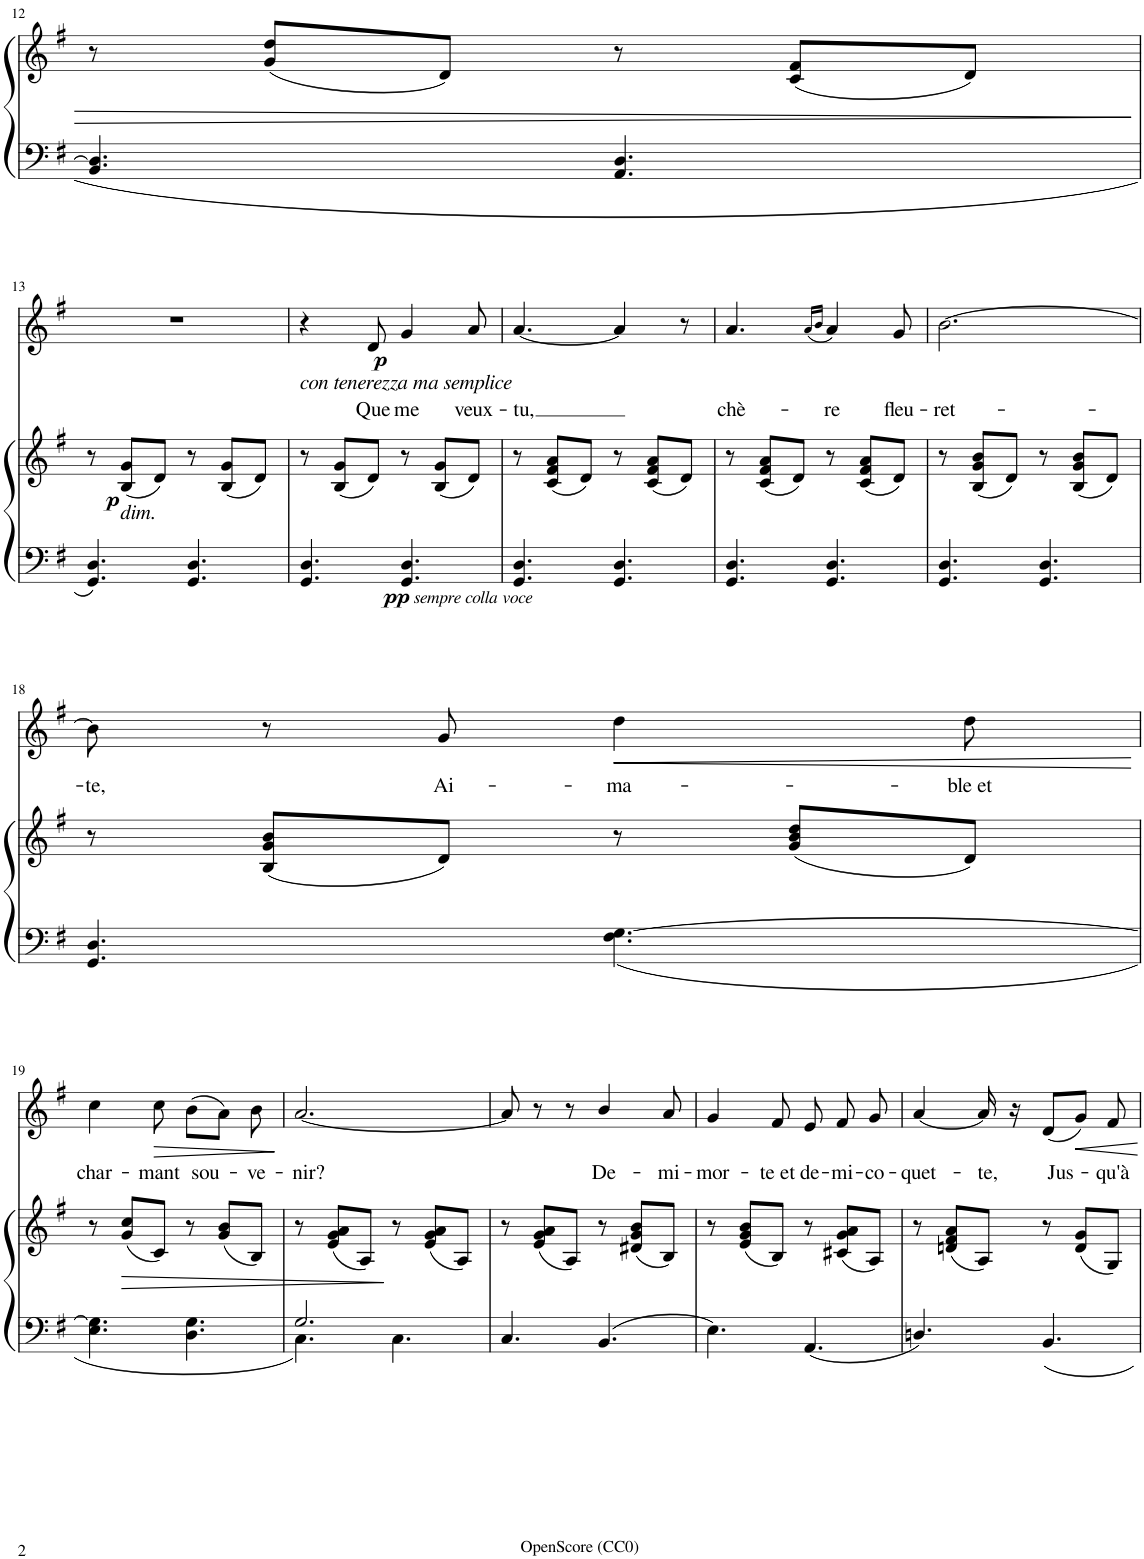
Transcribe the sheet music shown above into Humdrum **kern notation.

**kern	**kern	**dynam	**kern	**text	**dynam
*part2	*part2	*part2	*part1	*part1	*part1
*staff3	*staff2	*staff2/3	*staff1	*staff1	*staff1
*I"Piano	*	*	*I"Voice	*	*
*I'Pno	*	*	*	*	*
!!LO:PB:g=z
*clefF4	*clefG2	*	*clefG2	*	*
*k[f#]	*k[f#]	*	*k[f#]	*	*
*M6/8	*M6/8	*	*M6/8	*	*
=12	=12	=12	=12	=12	=12
4.BB/ 4.D/]	8r	.	2.r	.	.
.	(8g/ 8dd/L	.	.	.	.
.	8d/J)	.	.	.	.
4.AA/ 4.D/	8r	.	.	.	.
.	(8c/ 8f#/L	.	.	.	.
.	8d/J)	.	.	.	.
!!LO:LB:g=z
=13	=13	=13	=13	=13	=13
!	!	!LO:DY:b	!	!	!
4.GG/ 4.D/	8r	p	2.r	.	.
!	!LO:TX:b:i:t=dim.	!	!	!	!
.	(8B/ 8g/L	.	.	.	.
.	8d/J)	.	.	.	.
4.GG/ 4.D/	8r	.	.	.	.
.	(8B/ 8g/L	.	.	.	.
.	8d/J)	.	.	.	.
=14	=14	=14	=14	=14	=14
!	!	!	!LO:TX:b:i:t=con tenerezza ma semplice	!	!
4.GG/ 4.D/	8r	.	4r	.	.
.	(8B/ 8g/L	.	.	.	.
!	!	!	!	!LO:LY:b	!LO:DY:b
.	8d/J)	.	8d/	Que	p
!	!	!LO:DY:b=2	!	!LO:LY:b	!
!	!	!LO:DY:n=1:b=2	!	!	!
4.GG/ 4.D/	8r	pp other-dynamics	4g/	me	.
.	(8B/ 8g/L	.	.	.	.
!	!	!	!	!LO:LY:b	!
.	8d/J)	.	8a/	veux-	.
=15	=15	=15	=15	=15	=15
!	!	!	!	!LO:LY:b	!
4.GG/ 4.D/	8r	.	[4.a/	-tu,	.
.	(8c/ 8f#/ 8a/L	.	.	.	.
.	8d/J)	.	.	.	.
4.GG/ 4.D/	8r	.	4a/]	.	.
.	(8c/ 8f#/ 8a/L	.	.	.	.
.	8d/J)	.	8r	.	.
=16	=16	=16	=16	=16	=16
!	!	!	!	!LO:LY:b	!
4.GG/ 4.D/	8r	.	4.a/	chè-	.
.	(8c/ 8f#/ 8a/L	.	.	.	.
.	8d/J)	.	.	.	.
.	.	.	(16qa/LL	.	.
.	.	.	16qb/JJ	.	.
!	!	!	!	!LO:LY:b	!
4.GG/ 4.D/	8r	.	4a/)	-re	.
.	(8c/ 8f#/ 8a/L	.	.	.	.
!	!	!	!	!LO:LY:b	!
.	8d/J)	.	8g/	fleu-	.
=17	=17	=17	=17	=17	=17
!	!	!	!	!LO:LY:b	!
4.GG/ 4.D/	8r	.	[2.b\	-ret-	.
.	(8B/ 8g/ 8b/L	.	.	.	.
.	8d/J)	.	.	.	.
4.GG/ 4.D/	8r	.	.	.	.
.	(8B/ 8g/ 8b/L	.	.	.	.
.	8d/J)	.	.	.	.
!!LO:LB:g=z
=18	=18	=18	=18	=18	=18
!	!	!	!	!LO:LY:b	!
4.GG/ 4.D/	8r	.	8b\]	-te,	.
.	(8B/ 8g/ 8b/L	.	8r	.	.
!	!	!	!	!LO:LY:b	!
.	8d/J)	.	8g/	Ai-	.
!	!	!	!	!LO:LY:b	!LO:HP:b
4.F#\ [4.G\	8r	.	4dd\	-ma-	<
.	(8g/ 8b/ 8dd/L	.	.	.	.
!	!	!	!	!LO:LY:b	!
.	8d/J)	.	8dd\	-ble et	.
.	.	.	.	.	[
!!LO:LB:g=z
=19	=19	=19	=19	=19	=19
!	!	!	!	!LO:LY:b	!
4.E\ 4.G\]	8r	.	4cc\	char-	.
!	!	!LO:HP:b	!	!	!
.	(8g/ 8cc/L	>	.	.	.
!	!	!	!	!LO:LY:b	!LO:HP:b
.	8c/J)	.	8cc\	-mant	>
!	!	!	!	!LO:LY:b	!
4.D\ 4.G\	8r	.	(8b\L	sou-	.
.	(8g/ 8b/L	.	8a\J)	.	.
!	!	!	!	!LO:LY:b	!
.	8B/J)	.	8b\	-ve-	.
.	.	.	.	.	]
=20	=20	=20	=20	=20	=20
*^	*	*	*	*	*
!	!	!	!	!	!LO:LY:b	!
2.G/	4.C\	8r	.	[2.a/	-nir?	.
.	.	(8e/ 8g/ 8a/L	.	.	.	.
.	.	8A/J)	.	.	.	.
.	4.C\	8r	]	.	.	.
.	.	(8e/ 8g/ 8a/L	.	.	.	.
.	.	8A/J)	.	.	.	.
*v	*v	*	*	*	*	*
=21	=21	=21	=21	=21	=21
4.C/	8r	.	8a/]	.	.
.	(8e/ 8g/ 8a/L	.	8r	.	.
.	8A/J)	.	8r	.	.
!	!	!	!	!LO:LY:b	!
4.BB/	8r	.	4b/	De-	.
.	(8d#X/ 8g/ 8b/L	.	.	.	.
!	!	!	!	!LO:LY:b	!
.	8B/J)	.	8a/	-mi-	.
=22	=22	=22	=22	=22	=22
!	!	!	!	!LO:LY:b	!
4.E\	8r	.	4g/	-mor-	.
.	(8e/ 8g/ 8b/L	.	.	.	.
!	!	!	!	!LO:LY:b	!
.	8B/J)	.	8f#/	-te et	.
!	!	!	!	!LO:LY:b	!
4.AA/	8r	.	8e/	de-	.
!	!	!	!	!LO:LY:b	!
.	(8c#X/ 8g/ 8a/L	.	8f#/	-mi-	.
!	!	!	!	!LO:LY:b	!
.	8A/J)	.	8g/	-co-	.
=23	=23	=23	=23	=23	=23
!	!	!	!	!LO:LY:b	!
4.Dn/	8r	.	[4a/	-quet-	.
.	(8dn/ 8f#/ 8a/L	.	.	.	.
!	!	!	!	!LO:LY:b	!
.	8A/J)	.	16a/]	-te,	.
.	.	.	16r	.	.
!	!	!	!	!LO:LY:b	!
4.BB/	8r	.	(8d/L	Jus-	.
.	(8d/ 8g/L	.	8g/J)	.	.
!	!	!	!	!LO:LY:b	!
.	8G/J)	.	8f#/	-qu'à	.
=	=	=	=	=	=
*-	*-	*-	*-	*-	*-
